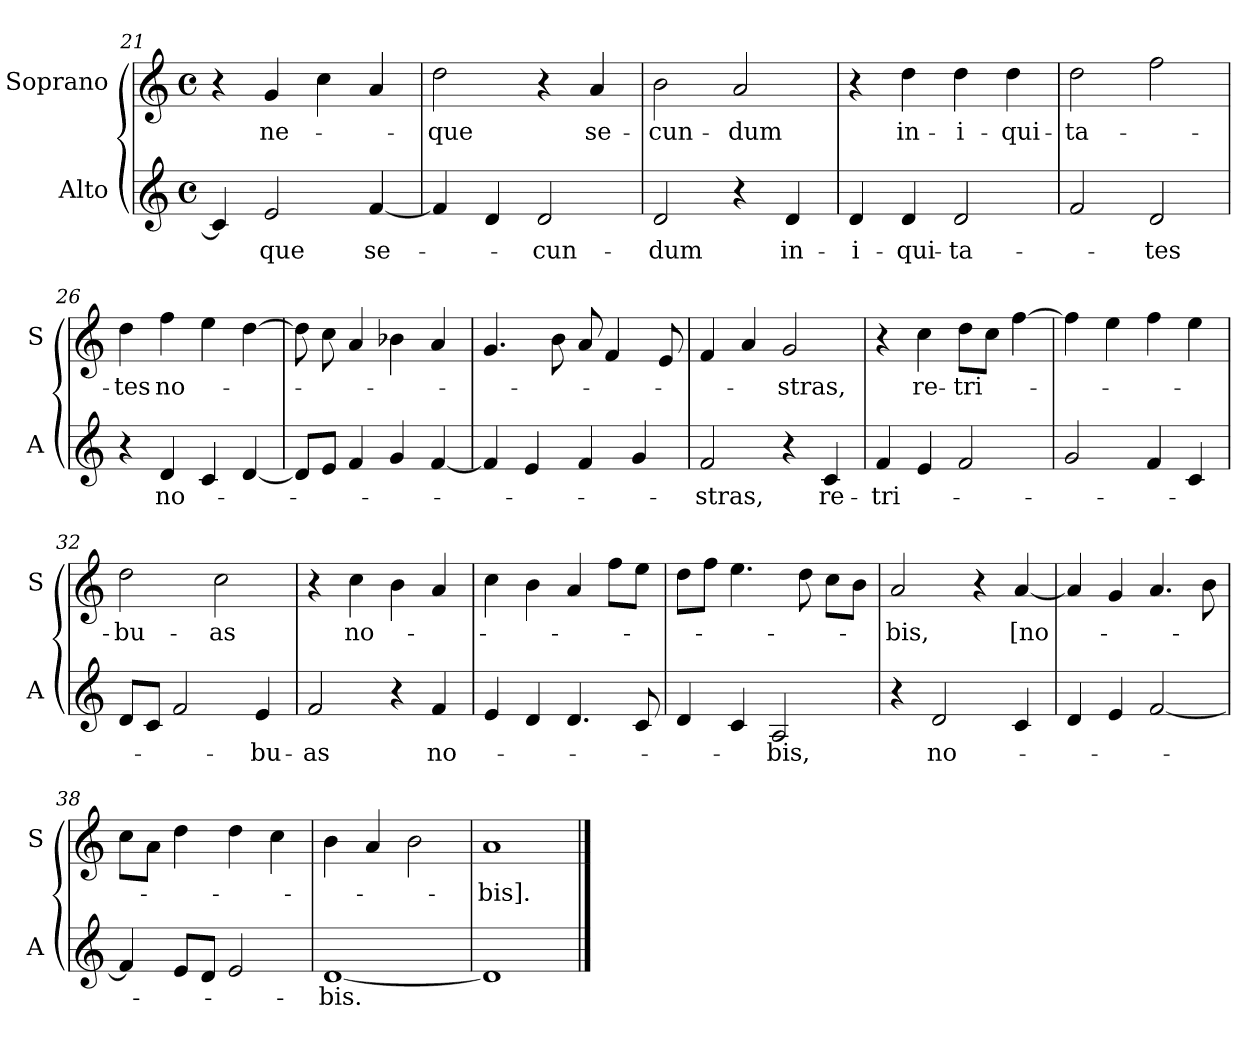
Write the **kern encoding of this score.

**kern	**text	**kern	**text
*part2	*part2	*part1	*part1
*staff2	*staff2	*staff1	*staff1
*I"Alto	*	*I"Soprano	*
*I'A	*	*I'S	*
!!LO:PB:g=z
*clefG2	*	*clefG2	*
*k[]	*	*k[]	*
*C:	*	*C:	*
*M4/4	*	*M4/4	*
*met(c)	*	*met(c)	*
=21	=21	=21	=21
4c/]	.	4r	.
!	!LO:LY:b	!	!LO:LY:b
2e/	-que	4g/	ne-
.	.	4cc\	.
!	!LO:LY:b	!	!
[4f/	se-	4a/	.
=22	=22	=22	=22
!	!	!	!LO:LY:b
4f/]	.	2dd\	-que
4d/	.	.	.
!	!LO:LY:b	!	!
2d/	-cun-	4r	.
!	!	!	!LO:LY:b
.	.	4a/	se-
=23	=23	=23	=23
!	!LO:LY:b	!	!LO:LY:b
2d/	-dum	2b\	-cun-
!	!	!	!LO:LY:b
4r	.	2a/	-dum
!	!LO:LY:b	!	!
4d/	in-	.	.
=24	=24	=24	=24
!	!LO:LY:b	!	!
4d/	-i-	4r	.
!	!LO:LY:b	!	!LO:LY:b
4d/	-qui-	4dd\	in-
!	!LO:LY:b	!	!LO:LY:b
2d/	-ta-	4dd\	-i-
!	!	!	!LO:LY:b
.	.	4dd\	-qui-
=25	=25	=25	=25
!	!	!	!LO:LY:b
2f/	.	2dd\	-ta-
!	!LO:LY:b	!	!
2d/	-tes	2ff\	.
!!LO:LB:g=z
=26	=26	=26	=26
!	!	!	!LO:LY:b
4r	.	4dd\	-tes
!	!LO:LY:b	!	!LO:LY:b
4d/	no-	4ff\	no-
4c/	.	4ee\	.
[4d/	.	[4dd\	.
=27	=27	=27	=27
8d/L]	.	8dd\]	.
8e/J	.	8cc\	.
4f/	.	4a/	.
4g/	.	4b-X\	.
[4f/	.	4a/	.
=28	=28	=28	=28
4f/]	.	4.g/	.
4e/	.	.	.
.	.	8b\	.
4f/	.	8a/	.
.	.	4f/	.
4g/	.	.	.
.	.	8e/	.
=29	=29	=29	=29
!	!LO:LY:b	!	!
2f/	-stras,	4f/	.
.	.	4a/	.
!	!	!	!LO:LY:b
4r	.	2g/	-stras,
!	!LO:LY:b	!	!
4c/	re-	.	.
=30	=30	=30	=30
!	!LO:LY:b	!	!
4f/	-tri-	4r	.
!	!	!	!LO:LY:b
4e/	.	4cc\	re-
!	!	!	!LO:LY:b
2f/	.	8dd\L	-tri-
.	.	8cc\J	.
.	.	[4ff\	.
!!LO:LB:g=z
=31	=31	=31	=31
2g/	.	4ff\]	.
.	.	4ee\	.
4f/	.	4ff\	.
4c/	.	4ee\	.
=32	=32	=32	=32
!	!	!	!LO:LY:b
8d/L	.	2dd\	-bu-
8c/J	.	.	.
2f/	.	.	.
!	!	!	!LO:LY:b
.	.	2cc\	-as
!	!LO:LY:b	!	!
4e/	-bu-	.	.
=33	=33	=33	=33
!	!LO:LY:b	!	!
2f/	-as	4r	.
!	!	!	!LO:LY:b
.	.	4cc\	no-
4r	.	4b\	.
!	!LO:LY:b	!	!
4f/	no-	4a/	.
=34	=34	=34	=34
4e/	.	4cc\	.
4d/	.	4b\	.
4.d/	.	4a/	.
.	.	8ff\L	.
8c/	.	8ee\J	.
=35	=35	=35	=35
4d/	.	8dd\L	.
.	.	8ff\J	.
4c/	.	4.ee\	.
!	!LO:LY:b	!	!
2A/	-bis,	.	.
.	.	8dd\	.
.	.	8cc\L	.
.	.	8b\J	.
!!LO:LB:g=z
=36	=36	=36	=36
!	!	!	!LO:LY:b
4r	.	2a/	-bis,
!	!LO:LY:b	!	!
2d/	no-	.	.
.	.	4r	.
!	!	!	!LO:LY:b
4c/	.	[4a/	[no-
=37	=37	=37	=37
4d/	.	4a/]	.
4e/	.	4g/	.
[2f/	.	4.a/	.
.	.	8b\	.
=38	=38	=38	=38
4f/]	.	8cc\L	.
.	.	8a\J	.
8e/L	.	4dd\	.
8d/J	.	.	.
2e/	.	4dd\	.
.	.	4cc\	.
=39	=39	=39	=39
!	!LO:LY:b	!	!
[1d	-bis.	4b\	.
.	.	4a/	.
.	.	2b\	.
=40	=40	=40	=40
!	!	!	!LO:LY:b
1d]	.	1a	-bis].
==	==	==	==
*-	*-	*-	*-
